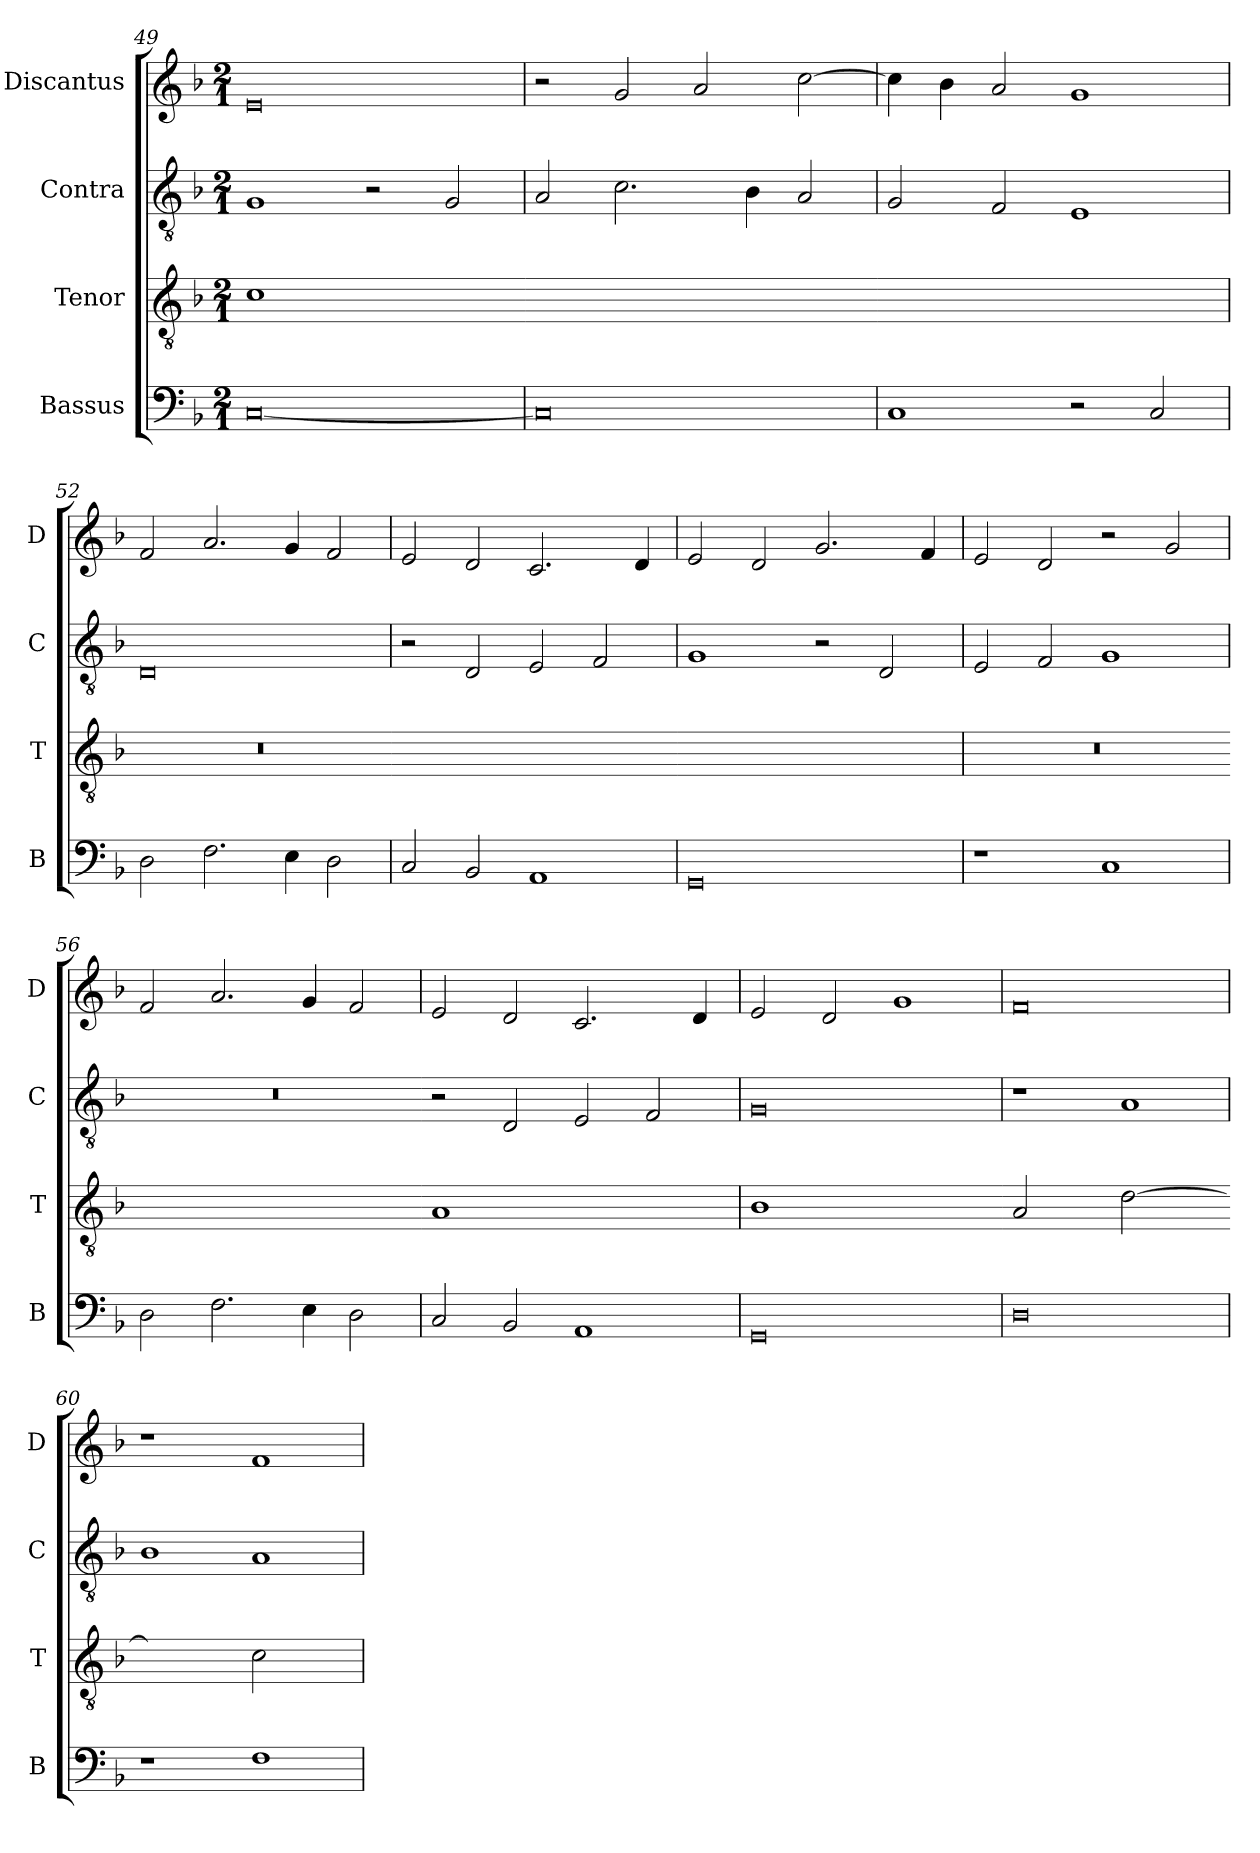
**kern	**kern	**kern	**kern
*part4	*part3	*part2	*part1
*staff4	*staff3	*staff2	*staff1
*I"Bassus	*I"Tenor	*I"Contra	*I"Discantus
*I'B	*I'T	*I'C	*I'D
*clefF4	*clefGv2	*clefGv2	*clefG2
*k[b-]	*k[b-]	*k[b-]	*k[b-]
*M2/1	*M2/1	*M2/1	*M2/1
=49	=49	=49	=49
!	!LO:N:vis=1	!	!
[0C	[y0c	1G	0e
.	.	2r	.
.	.	2G/	.
=50	=50-	=50	=50
!	!LO:N:vis=1	!	!
0C]	0cyy_	2A/	2r
.	.	2.c\	2g/
.	.	.	2a/
.	.	4B-\	.
.	.	2A/	[2cc\
=51	=51-	=51	=51
!	!LO:N:vis=1	!	!
1C	0cyy]	2G/	4cc\]
.	.	.	4b-\
.	.	2F/	2a/
2r	.	1E	1g
2C/	.	.	.
=52	=52	=52	=52
!	!LO:N:vis=1	!	!
2D\	0r	0D	2f/
2.F\	.	.	2.a/
4E\	.	.	4g/
2D\	.	.	2f/
=53	=53-	=53	=53
!	!LO:N:vis=1	!	!
2C/	0ryy	2r	2e/
2BB-/	.	2D/	2d/
1AA	.	2E/	2.c/
.	.	2F/	.
.	.	.	4d/
=54	=54-	=54	=54
!	!LO:N:vis=1	!	!
0GG	0ryy	1G	2e/
.	.	.	2d/
.	.	2r	2.g/
.	.	2D/	.
.	.	.	4f/
=55	=55	=55	=55
!	!LO:N:vis=1	!	!
1r	0r	2E/	2e/
.	.	2F/	2d/
1C	.	1G	2r
.	.	.	2g/
=56	=56-	=56	=56
!	!LO:N:vis=1	!	!
2D\	0ryy	0r	2f/
2.F\	.	.	2.a/
4E\	.	.	4g/
2D\	.	.	2f/
=57	=57-	=57	=57
!	!LO:N:vis=1	!	!
2C/	0A	2r	2e/
2BB-/	.	2D/	2d/
1AA	.	2E/	2.c/
.	.	2F/	.
.	.	.	4d/
=58	=58	=58	=58
!	!LO:N:vis=1	!	!
0GG	0B-	0G	2e/
.	.	.	2d/
.	.	.	1g
=59	=59-	=59	=59
!	!LO:N:vis=2	!	!
0D	1A	1r	0f
!	!LO:N:vis=2	!	!
.	[1d	1A	.
=60	=60-	=60	=60
!	!LO:N:vis=2	!	!
1r	1dyy]	1B-	1r
!	!LO:N:vis=2	!	!
1F	1c	1A	1f
=	=	=	=
*-	*-	*-	*-
